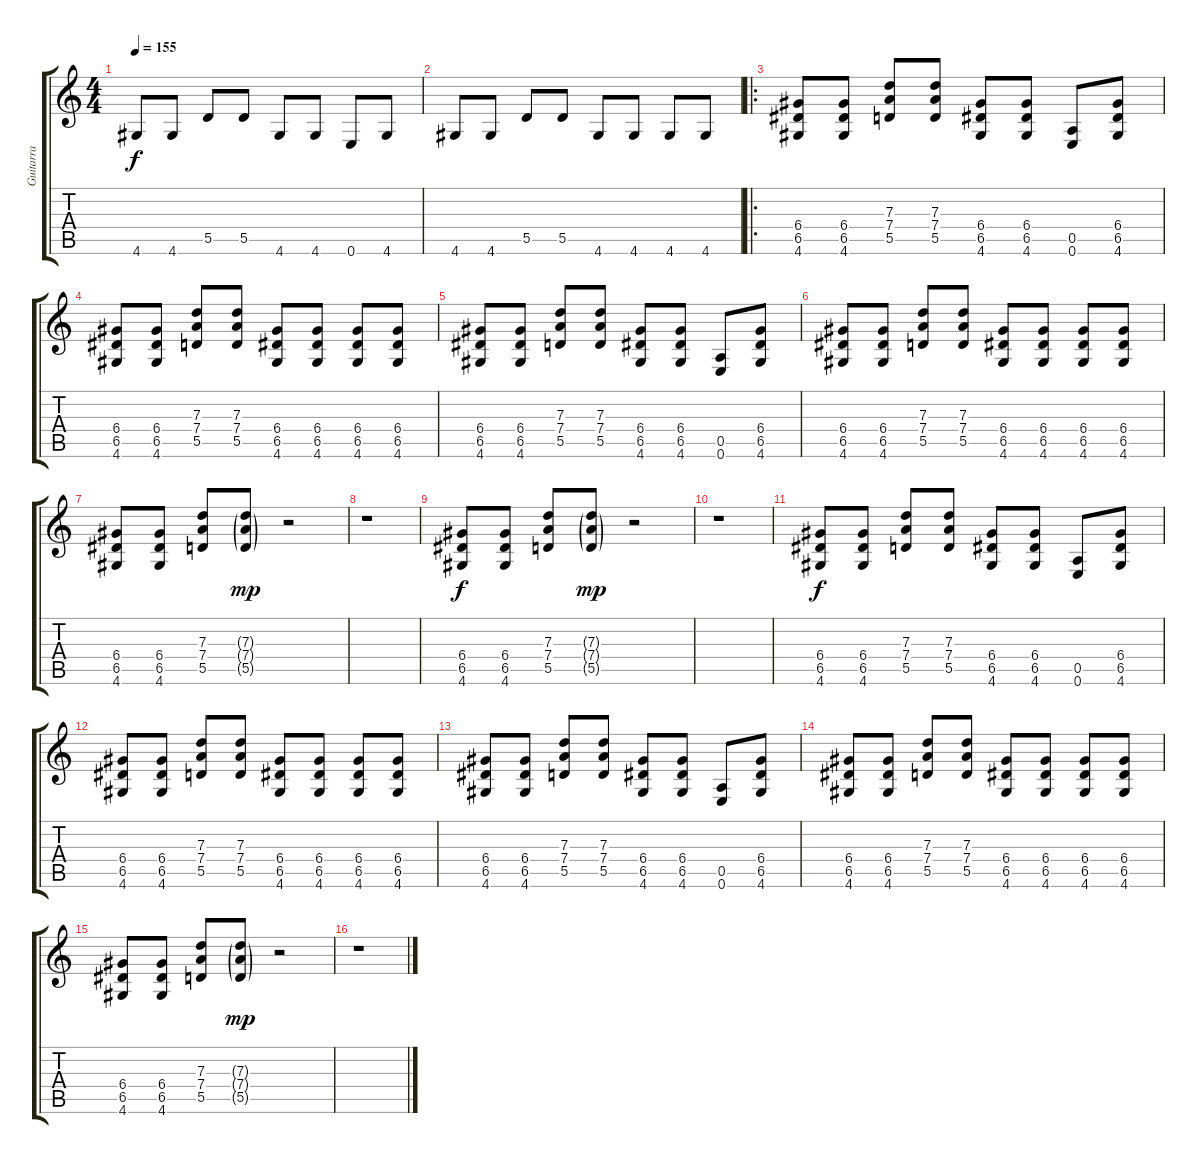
\track ("Guitarra" "Guitarra") {instrument distortionguitar}
\staff {score tabs}
\tuning (E4 B3 G3 D3 A2 E2) {hide}
\ts (4 4)
\tempo 155
\clef g2
\ks c
4.6.8{dy f instrument distortionguitar} 4.6.8 5.5.8 5.5.8 4.6.8 4.6.8 0.6.8 4.6.8 |
4.6.8 4.6.8 5.5.8 5.5.8 4.6.8 4.6.8 4.6.8 4.6.8 |
\ro
(6.4 6.5 4.6).8 (6.4 6.5 4.6).8 (7.3 7.4 5.5).8 (7.3 7.4 5.5).8 (6.4 6.5 4.6).8 (6.4 6.5 4.6).8 (0.5 0.6).8 (6.4 6.5 4.6).8 |
(6.4 6.5 4.6).8 (6.4 6.5 4.6).8 (7.3 7.4 5.5).8 (7.3 7.4 5.5).8 (6.4 6.5 4.6).8 (6.4 6.5 4.6).8 (6.4 6.5 4.6).8 (6.4 6.5 4.6).8 |
(6.4 6.5 4.6).8 (6.4 6.5 4.6).8 (7.3 7.4 5.5).8 (7.3 7.4 5.5).8 (6.4 6.5 4.6).8 (6.4 6.5 4.6).8 (0.5 0.6).8 (6.4 6.5 4.6).8 |
(6.4 6.5 4.6).8 (6.4 6.5 4.6).8 (7.3 7.4 5.5).8 (7.3 7.4 5.5).8 (6.4 6.5 4.6).8 (6.4 6.5 4.6).8 (6.4 6.5 4.6).8 (6.4 6.5 4.6).8 |
(6.4 6.5 4.6).8 (6.4 6.5 4.6).8 (7.3 7.4 5.5).8 (7.3{g} 7.4{g} 5.5{g}).8{dy mp} r.2 |
r.1 |
(6.4 6.5 4.6).8{dy f} (6.4 6.5 4.6).8 (7.3 7.4 5.5).8 (7.3{g} 7.4{g} 5.5{g}).8{dy mp} r.2 |
r.1 |
(6.4 6.5 4.6).8{dy f} (6.4 6.5 4.6).8 (7.3 7.4 5.5).8 (7.3 7.4 5.5).8 (6.4 6.5 4.6).8 (6.4 6.5 4.6).8 (0.5 0.6).8 (6.4 6.5 4.6).8 |
(6.4 6.5 4.6).8 (6.4 6.5 4.6).8 (7.3 7.4 5.5).8 (7.3 7.4 5.5).8 (6.4 6.5 4.6).8 (6.4 6.5 4.6).8 (6.4 6.5 4.6).8 (6.4 6.5 4.6).8 |
(6.4 6.5 4.6).8 (6.4 6.5 4.6).8 (7.3 7.4 5.5).8 (7.3 7.4 5.5).8 (6.4 6.5 4.6).8 (6.4 6.5 4.6).8 (0.5 0.6).8 (6.4 6.5 4.6).8 |
(6.4 6.5 4.6).8 (6.4 6.5 4.6).8 (7.3 7.4 5.5).8 (7.3 7.4 5.5).8 (6.4 6.5 4.6).8 (6.4 6.5 4.6).8 (6.4 6.5 4.6).8 (6.4 6.5 4.6).8 |
(6.4 6.5 4.6).8 (6.4 6.5 4.6).8 (7.3 7.4 5.5).8 (7.3{g} 7.4{g} 5.5{g}).8{dy mp} r.2 |
r.1
